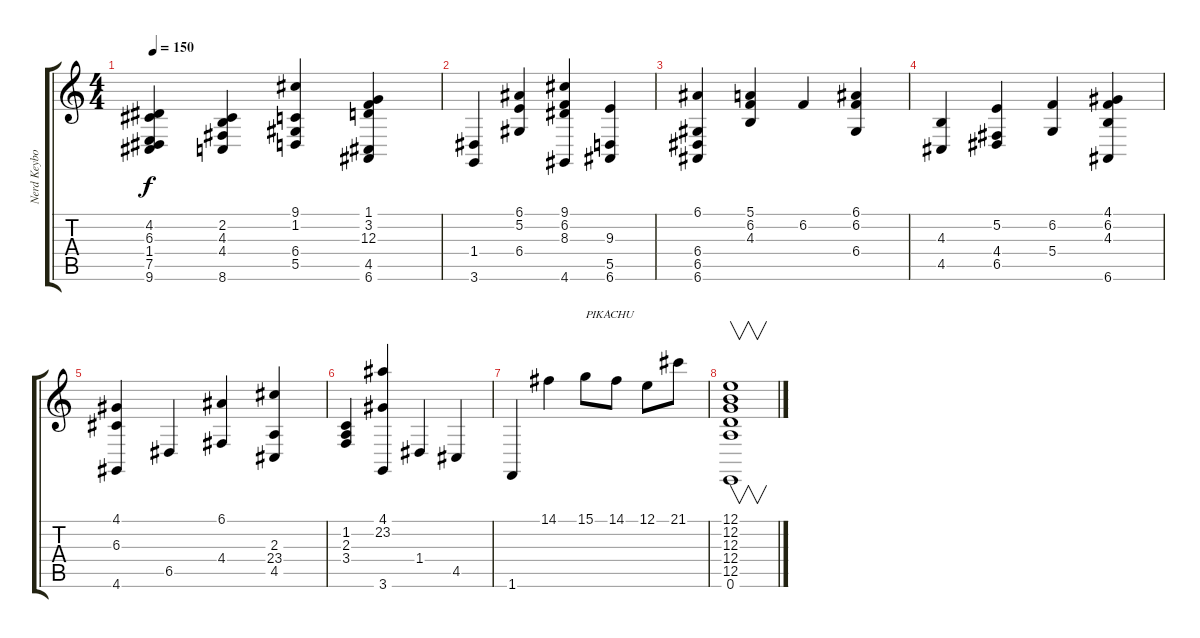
\track ("Nerd Keyboard" "Nerd Keybo") {instrument churchorgan}
\staff {score tabs}
\tuning (E4 B3 G3 D3 A2 E2) {hide}
\ts (4 4)
\tempo 150
\clef g2
\ks c
(4.2 6.3 1.4 7.5 9.6).4{dy f} (2.2 4.3 4.4 8.6).4 (9.1 1.2 6.4 5.5).4 (1.1 3.2 12.3 4.5 6.6).4 |
(1.4 3.6).4 (6.1 5.2 6.4).4 (9.1 6.2 8.3 4.6).4 (9.3 5.5 6.6).4 |
(6.1 6.4 6.5 6.6).4 (5.1 6.2 4.3).4 6.2.4 (6.1 6.2 6.4).4 |
(4.3 4.5).4 (5.2 4.4 6.5).4 (6.2 5.4).4 (4.1 6.2 4.3 6.6).4 |
(4.1 6.3 4.6).4 6.5.4 (6.1 4.4).4 (2.3 23.4 4.5).4 |
(1.2 2.3 3.4).4 (4.1 23.2 3.6).4 1.4.4 4.5.4 |
1.6.4 14.1.4 15.1.8{txt "PIKACHU"} 14.1.8 12.1.8 21.1.8 |
(12.1 12.2 12.3 12.4 12.5 0.6).1{v}
